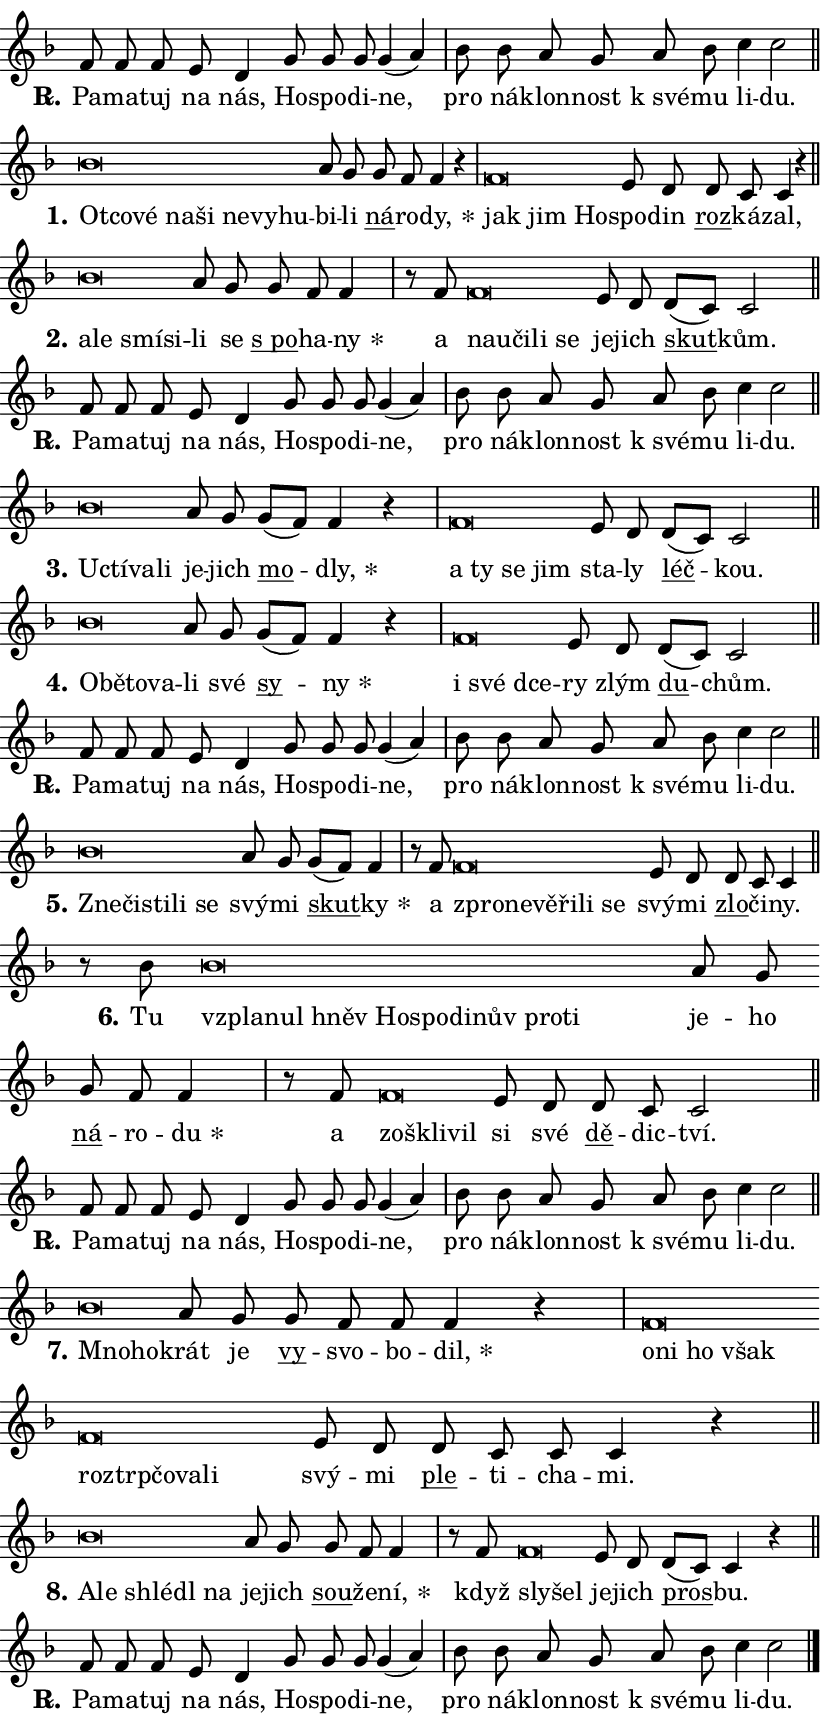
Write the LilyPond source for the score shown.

\version "2.24.0"
\header { tagline = "" }
\paper {
  indent = 0\cm
  top-margin = 0\cm
  right-margin = 0.13\cm % to fit lyric hyphens
  bottom-margin = 0\cm
  left-margin = 0\cm
  paper-width = 14\cm
  page-breaking = #ly:one-page-breaking
  system-system-spacing.basic-distance = #11
  score-system-spacing.basic-distance = #11
  ragged-last = ##f
}


%% Author: Thomas Morley
%% https://lists.gnu.org/archive/html/lilypond-user/2020-05/msg00002.html
#(define (line-position grob)
"Returns position of @var[grob} in current system:
   @code{'start}, if at first time-step
   @code{'end}, if at last time-step
   @code{'middle} otherwise
"
  (let* ((col (ly:item-get-column grob))
         (ln (ly:grob-object col 'left-neighbor))
         (rn (ly:grob-object col 'right-neighbor))
         (col-to-check-left (if (ly:grob? ln) ln col))
         (col-to-check-right (if (ly:grob? rn) rn col))
         (break-dir-left
           (and
             (ly:grob-property col-to-check-left 'non-musical #f)
             (ly:item-break-dir col-to-check-left)))
         (break-dir-right
           (and
             (ly:grob-property col-to-check-right 'non-musical #f)
             (ly:item-break-dir col-to-check-right))))
        (cond ((eqv? 1 break-dir-left) 'start)
              ((eqv? -1 break-dir-right) 'end)
              (else 'middle))))

#(define (tranparent-at-line-position vctor)
  (lambda (grob)
  "Relying on @code{line-position} select the relevant enry from @var{vctor}.
Used to determine transparency,"
    (case (line-position grob)
      ((end) (not (vector-ref vctor 0)))
      ((middle) (not (vector-ref vctor 1)))
      ((start) (not (vector-ref vctor 2))))))

noteHeadBreakVisibility =
#(define-music-function (break-visibility)(vector?)
"Makes @code{NoteHead}s transparent relying on @var{break-visibility}"
#{
  \override NoteHead.transparent =
    #(tranparent-at-line-position break-visibility)
#})

#(define delete-ledgers-for-transparent-note-heads
  (lambda (grob)
    "Reads whether a @code{NoteHead} is transparent.
If so this @code{NoteHead} is removed from @code{'note-heads} from
@var{grob}, which is supposed to be @code{LedgerLineSpanner}.
As a result ledgers are not printed for this @code{NoteHead}"
    (let* ((nhds-array (ly:grob-object grob 'note-heads))
           (nhds-list
             (if (ly:grob-array? nhds-array)
                 (ly:grob-array->list nhds-array)
                 '()))
           ;; Relies on the transparent-property being done before
           ;; Staff.LedgerLineSpanner.after-line-breaking is executed.
           ;; This is fragile ...
           (to-keep
             (remove
               (lambda (nhd)
                 (ly:grob-property nhd 'transparent #f))
               nhds-list)))
      ;; TODO find a better method to iterate over grob-arrays, similiar
      ;; to filter/remove etc for lists
      ;; For now rebuilt from scratch
      (set! (ly:grob-object grob 'note-heads)  '())
      (for-each
        (lambda (nhd)
          (ly:pointer-group-interface::add-grob grob 'note-heads nhd))
        to-keep))))

squashNotes = {
  \override NoteHead.X-extent = #'(-0.2 . 0.2)
  \override NoteHead.Y-extent = #'(-0.75 . 0)
  \override NoteHead.stencil =
    #(lambda (grob)
       (let ((pos (ly:grob-property grob 'staff-position)))
         (begin
           (if (< pos -7) (display "ERROR: Lower brevis then expected\n") (display ""))
           (if (<= pos -6) ly:text-interface::print ly:note-head::print))))
}
unSquashNotes = {
  \revert NoteHead.X-extent
  \revert NoteHead.Y-extent
  \revert NoteHead.stencil
}

hideNotes = \noteHeadBreakVisibility #begin-of-line-visible
unHideNotes = \noteHeadBreakVisibility #all-visible

% work-around for resetting accidentals
% https://lilypond.org/doc/v2.23/Documentation/notation/displaying-rhythms#unmetered-music
cadenzaMeasure = {
  \cadenzaOff
  \partial 1024 s1024
  \cadenzaOn
}

#(define-markup-command (accent layout props text) (markup?)
  "Underline accented syllable"
  (interpret-markup layout props
    #{\markup \override #'(offset . 4.3) \underline { #text }#}))

responsum = \markup \concat {
  "R" \hspace #-1.05 \path #0.1 #'((moveto 0 0.07) (lineto 0.9 0.8)) \hspace #0.05 "."
}

spaceSize = #0.6828661417322834 % exact space size for TeX Gyre Schola

\layout {
  \context {
    \Staff
    \remove "Time_signature_engraver"
    \override LedgerLineSpanner.after-line-breaking = #delete-ledgers-for-transparent-note-heads
  }
  \context {
    \Lyrics {
      \override LyricSpace.minimum-distance = \spaceSize
      \override LyricText.font-name = #"TeX Gyre Schola"
      \override LyricText.font-size = 1
      \override StanzaNumber.font-name = #"TeX Gyre Schola Bold"
      \override StanzaNumber.font-size = 1
    }
  }
  \context {
    \Score 
    \override NoteHead.text =
      #(lambda (grob) 
        (let ((pos (ly:grob-property grob 'staff-position)))
          #{\markup {
            \combine
              \halign #-0.55 \raise #(if (= pos -6) 0 0.5) \override #'(thickness . 2) \draw-line #'(3.2 . 0)
              \musicglyph "noteheads.sM1"
          }#}))
  }
}

% magnetic-lyrics.ily
%
%   written by
%     Jean Abou Samra <jean@abou-samra.fr>
%     Werner Lemberg <wl@gnu.org>
%
%   adapted by
%     Jiri Hon <jiri.hon@gmail.com>
%
% Version 2022-Apr-15

% https://www.mail-archive.com/lilypond-user@gnu.org/msg149350.html

#(define (Left_hyphen_pointer_engraver context)
   "Collect syllable-hyphen-syllable occurrences in lyrics and store
them in properties.  This engraver only looks to the left.  For
example, if the lyrics input is @code{foo -- bar}, it does the
following.

@itemize @bullet
@item
Set the @code{text} property of the @code{LyricHyphen} grob between
@q{foo} and @q{bar} to @code{foo}.

@item
Set the @code{left-hyphen} property of the @code{LyricText} grob with
text @q{foo} to the @code{LyricHyphen} grob between @q{foo} and
@q{bar}.
@end itemize

Use this auxiliary engraver in combination with the
@code{lyric-@/text::@/apply-@/magnetic-@/offset!} hook."
   (let ((hyphen #f)
         (text #f))
     (make-engraver
      (acknowledgers
       ((lyric-syllable-interface engraver grob source-engraver)
        (set! text grob)))
      (end-acknowledgers
       ((lyric-hyphen-interface engraver grob source-engraver)
        ;(when (not (grob::has-interface grob 'lyric-space-interface))
          (set! hyphen grob)));)
      ((stop-translation-timestep engraver)
       (when (and text hyphen)
         (ly:grob-set-object! text 'left-hyphen hyphen))
       (set! text #f)
       (set! hyphen #f)))))

#(define (lyric-text::apply-magnetic-offset! grob)
   "If the space between two syllables is less than the value in
property @code{LyricText@/.details@/.squash-threshold}, move the right
syllable to the left so that it gets concatenated with the left
syllable.

Use this function as a hook for
@code{LyricText@/.after-@/line-@/breaking} if the
@code{Left_@/hyphen_@/pointer_@/engraver} is active."
   (let ((hyphen (ly:grob-object grob 'left-hyphen #f)))
     (when hyphen
       (let ((left-text (ly:spanner-bound hyphen LEFT)))
         (when (grob::has-interface left-text 'lyric-syllable-interface)
           (let* ((common (ly:grob-common-refpoint grob left-text X))
                  (this-x-ext (ly:grob-extent grob common X))
                  (left-x-ext
                   (begin
                     ;; Trigger magnetism for left-text.
                     (ly:grob-property left-text 'after-line-breaking)
                     (ly:grob-extent left-text common X)))
                  ;; `delta` is the gap width between two syllables.
                  (delta (- (interval-start this-x-ext)
                            (interval-end left-x-ext)))
                  (details (ly:grob-property grob 'details))
                  (threshold (assoc-get 'squash-threshold details 0.2)))
             (when (< delta threshold)
               (let* (;; We have to manipulate the input text so that
                      ;; ligatures crossing syllable boundaries are not
                      ;; disabled.  For languages based on the Latin
                      ;; script this is essentially a beautification.
                      ;; However, for non-Western scripts it can be a
                      ;; necessity.
                      (lt (ly:grob-property left-text 'text))
                      (rt (ly:grob-property grob 'text))
                      (is-space (grob::has-interface hyphen 'lyric-space-interface))
                      (space (if is-space " " ""))
                      (extra-delta (if is-space spaceSize 0))
                      ;; Append new syllable.
                      (ltrt-space (if (and (string? lt) (string? rt))
                                (string-append lt space rt)
                                (make-concat-markup (list lt space rt))))
                      ;; Right-align `ltrt` to the right side.
                      (ltrt-space-markup (grob-interpret-markup
                               grob
                               (make-translate-markup
                                (cons (interval-length this-x-ext) 0)
                                (make-right-align-markup ltrt-space)))))
                 (begin
                   ;; Don't print `left-text`.
                   (ly:grob-set-property! left-text 'stencil #f)
                   ;; Set text and stencil (which holds all collected
                   ;; syllables so far) and shift it to the left.
                   (ly:grob-set-property! grob 'text ltrt-space)
                   (ly:grob-set-property! grob 'stencil ltrt-space-markup)
                   (ly:grob-translate-axis! grob (- (- delta extra-delta)) X))))))))))


#(define (lyric-hyphen::displace-bounds-first grob)
   ;; Make very sure this callback isn't triggered too early.
   (let ((left (ly:spanner-bound grob LEFT))
         (right (ly:spanner-bound grob RIGHT)))
     (ly:grob-property left 'after-line-breaking)
     (ly:grob-property right 'after-line-breaking)
     (ly:lyric-hyphen::print grob)))

squashThreshold = #0.4

\layout {
  \context {
    \Lyrics
    \consists #Left_hyphen_pointer_engraver
    \override LyricText.after-line-breaking =
      #lyric-text::apply-magnetic-offset!
    \override LyricHyphen.stencil = #lyric-hyphen::displace-bounds-first
    \override LyricText.details.squash-threshold = \squashThreshold
    \override LyricHyphen.minimum-distance = 0
    \override LyricHyphen.minimum-length = \squashThreshold
  }
}

squashText = \override LyricText.details.squash-threshold = 9999
unSquashText = \override LyricText.details.squash-threshold = \squashThreshold

leftText = \override LyricText.self-alignment-X = #LEFT
unLeftText = \revert LyricText.self-alignment-X

starOffset = #(lambda (grob) 
                (let ((x_offset (ly:self-alignment-interface::aligned-on-x-parent grob)))
                  (if (= x_offset 0) 0 (+ x_offset 1.2))))

star = #(define-music-function (syllable)(string?)
"Append star separator at the end of a syllable"
#{
  \once \override LyricText.X-offset = #starOffset
  \lyricmode { \markup {
    #syllable
    \override #'((font-name . "TeX Gyre Schola Bold")) \hspace #0.2 \lower #0.65 \larger "*"
  } }
#})

starAccent = #(define-music-function (syllable)(string?)
"Append star separator at the end of a syllable and make accent"
#{
  \once \override LyricText.X-offset = #starOffset
  \lyricmode { \markup {
    \accent #syllable
    \override #'((font-name . "TeX Gyre Schola Bold")) \hspace #0.2 \lower #0.65 \larger "*"
  } }
#})

breath = #(define-music-function (syllable)(string?)
"Append breathing indicator at the end of a syllable"
#{
  \lyricmode { \markup { #syllable "+" } }
#})

optionalBreath = #(define-music-function (syllable)(string?)
"Append optional breathing indicator at the end of a syllable"
#{
  \lyricmode { \markup { #syllable "(+)" } }
#})


\score {
    <<
        \new Voice = "melody" { \cadenzaOn \key f \major \relative { f'8 f f e d4 \bar "" g8 g g \bar "" g4( a) \cadenzaMeasure \bar "|" bes8 bes a g \bar "" a bes c4 c2 \cadenzaMeasure \bar "||" \break } }
        \new Lyrics \lyricsto "melody" { \lyricmode { \set stanza = \responsum
Pa -- ma -- tuj na nás, Ho -- spo -- di -- ne, pro ná -- klon -- nost "k své" -- mu li -- du. } }
    >>
    \layout {}
}

\score {
    <<
        \new Voice = "melody" { \cadenzaOn \key f \major \relative { \squashNotes bes'\breve*1/16 \hideNotes \breve*1/16 \bar "" \breve*1/16 \bar "" \breve*1/16 \bar "" \breve*1/16 \bar "" \breve*1/16 \bar "" \breve*1/16 \breve*1/16 \bar "" \unHideNotes \unSquashNotes a8 g \bar "" g f f4 r \cadenzaMeasure \bar "|" \squashNotes f\breve*1/16 \hideNotes \breve*1/16 \breve*1/16 \bar "" \unHideNotes \unSquashNotes e8 d \bar "" d c c4 r \cadenzaMeasure \bar "||" \break } }
        \new Lyrics \lyricsto "melody" { \lyricmode { \set stanza = "1."
\leftText Ot -- \squashText co -- vé na -- ši ne -- vy -- hu -- \unLeftText \unSquashText bi -- li \markup \accent ná -- ro -- \star dy, \leftText jak \squashText jim Ho -- \unLeftText \unSquashText spo -- din \markup \accent roz -- ká -- zal, } }
    >>
    \layout {}
}

\score {
    <<
        \new Voice = "melody" { \cadenzaOn \key f \major \relative { \squashNotes bes'\breve*1/16 \hideNotes \breve*1/16 \bar "" \breve*1/16 \breve*1/16 \bar "" \unHideNotes \unSquashNotes a8 g \bar "" g f f4 \cadenzaMeasure \bar "|" r8 f8 \squashNotes f\breve*1/16 \hideNotes \breve*1/16 \bar "" \breve*1/16 \bar "" \breve*1/16 \breve*1/16 \bar "" \unHideNotes \unSquashNotes e8 d \bar "" d[( c)] c2 \cadenzaMeasure \bar "||" \break } }
        \new Lyrics \lyricsto "melody" { \lyricmode { \set stanza = "2."
\leftText a -- \squashText le smí -- si -- \unLeftText \unSquashText li se \markup \accent "s po" -- ha -- \star ny a \leftText na -- \squashText u -- či -- li se \unLeftText \unSquashText je -- jich \markup \accent skut -- kům. } }
    >>
    \layout {}
}

\score {
    <<
        \new Voice = "melody" { \cadenzaOn \key f \major \relative { f'8 f f e d4 \bar "" g8 g g \bar "" g4( a) \cadenzaMeasure \bar "|" bes8 bes a g \bar "" a bes c4 c2 \cadenzaMeasure \bar "||" \break } }
        \new Lyrics \lyricsto "melody" { \lyricmode { \set stanza = \responsum
Pa -- ma -- tuj na nás, Ho -- spo -- di -- ne, pro ná -- klon -- nost "k své" -- mu li -- du. } }
    >>
    \layout {}
}

\score {
    <<
        \new Voice = "melody" { \cadenzaOn \key f \major \relative { \squashNotes bes'\breve*1/16 \hideNotes \breve*1/16 \bar "" \breve*1/16 \breve*1/16 \bar "" \unHideNotes \unSquashNotes a8 g \bar "" g[( f)] f4 r \cadenzaMeasure \bar "|" \squashNotes f\breve*1/16 \hideNotes \breve*1/16 \bar "" \breve*1/16 \breve*1/16 \bar "" \unHideNotes \unSquashNotes e8 d \bar "" d[( c)] c2 \cadenzaMeasure \bar "||" \break } }
        \new Lyrics \lyricsto "melody" { \lyricmode { \set stanza = "3."
\leftText U -- \squashText ctí -- va -- li \unLeftText \unSquashText je -- jich \markup \accent mo -- \star dly, \leftText a \squashText ty se jim \unLeftText \unSquashText sta -- ly \markup \accent léč -- kou. } }
    >>
    \layout {}
}

\score {
    <<
        \new Voice = "melody" { \cadenzaOn \key f \major \relative { \squashNotes bes'\breve*1/16 \hideNotes \breve*1/16 \bar "" \breve*1/16 \breve*1/16 \bar "" \unHideNotes \unSquashNotes a8 g \bar "" g[( f)] f4 r \cadenzaMeasure \bar "|" \squashNotes f\breve*1/16 \hideNotes \breve*1/16 \breve*1/16 \bar "" \unHideNotes \unSquashNotes e8 d \bar "" d[( c)] c2 \cadenzaMeasure \bar "||" \break } }
        \new Lyrics \lyricsto "melody" { \lyricmode { \set stanza = "4."
\leftText O -- \squashText bě -- to -- va -- \unLeftText \unSquashText li své \markup \accent sy -- \star ny \leftText i \squashText své dce -- \unLeftText \unSquashText ry zlým \markup \accent du -- chům. } }
    >>
    \layout {}
}

\score {
    <<
        \new Voice = "melody" { \cadenzaOn \key f \major \relative { f'8 f f e d4 \bar "" g8 g g \bar "" g4( a) \cadenzaMeasure \bar "|" bes8 bes a g \bar "" a bes c4 c2 \cadenzaMeasure \bar "||" \break } }
        \new Lyrics \lyricsto "melody" { \lyricmode { \set stanza = \responsum
Pa -- ma -- tuj na nás, Ho -- spo -- di -- ne, pro ná -- klon -- nost "k své" -- mu li -- du. } }
    >>
    \layout {}
}

\score {
    <<
        \new Voice = "melody" { \cadenzaOn \key f \major \relative { \squashNotes bes'\breve*1/16 \hideNotes \breve*1/16 \bar "" \breve*1/16 \bar "" \breve*1/16 \breve*1/16 \bar "" \unHideNotes \unSquashNotes a8 g \bar "" g[( f)] f4 \cadenzaMeasure \bar "|" r8 f8 \squashNotes f\breve*1/16 \hideNotes \breve*1/16 \bar "" \breve*1/16 \bar "" \breve*1/16 \bar "" \breve*1/16 \breve*1/16 \bar "" \unHideNotes \unSquashNotes e8 d \bar "" d c c4 \cadenzaMeasure \bar "||" \break } }
        \new Lyrics \lyricsto "melody" { \lyricmode { \set stanza = "5."
\leftText Zne -- \squashText či -- sti -- li se \unLeftText \unSquashText svý -- mi \markup \accent skut -- \star ky a \leftText zpro -- \squashText ne -- vě -- ři -- li se \unLeftText \unSquashText svý -- mi \markup \accent zlo -- či -- ny. } }
    >>
    \layout {}
}

\score {
    <<
        \new Voice = "melody" { \cadenzaOn \key f \major \relative { r8 bes'8 \squashNotes bes\breve*1/16 \hideNotes \breve*1/16 \bar "" \breve*1/16 \bar "" \breve*1/16 \bar "" \breve*1/16 \bar "" \breve*1/16 \bar "" \breve*1/16 \bar "" \breve*1/16 \breve*1/16 \bar "" \unHideNotes \unSquashNotes a8 g \bar "" g f f4 \cadenzaMeasure \bar "|" r8 f8 \squashNotes f\breve*1/16 \hideNotes \breve*1/16 \breve*1/16 \bar "" \unHideNotes \unSquashNotes e8 d \bar "" d c c2 \cadenzaMeasure \bar "||" \break } }
        \new Lyrics \lyricsto "melody" { \lyricmode { \set stanza = "6."
Tu \leftText vzpla -- \squashText nul hněv Ho -- spo -- di -- nův pro -- ti \unLeftText \unSquashText je -- ho \markup \accent ná -- ro -- \star du a \leftText zoš -- \squashText kli -- vil \unLeftText \unSquashText si své \markup \accent dě -- dic -- tví. } }
    >>
    \layout {}
}

\score {
    <<
        \new Voice = "melody" { \cadenzaOn \key f \major \relative { f'8 f f e d4 \bar "" g8 g g \bar "" g4( a) \cadenzaMeasure \bar "|" bes8 bes a g \bar "" a bes c4 c2 \cadenzaMeasure \bar "||" \break } }
        \new Lyrics \lyricsto "melody" { \lyricmode { \set stanza = \responsum
Pa -- ma -- tuj na nás, Ho -- spo -- di -- ne, pro ná -- klon -- nost "k své" -- mu li -- du. } }
    >>
    \layout {}
}

\score {
    <<
        \new Voice = "melody" { \cadenzaOn \key f \major \relative { \squashNotes bes'\breve*1/16 \hideNotes \breve*1/16 \bar "" \unHideNotes \unSquashNotes a8 g \bar "" g f f f4 r \cadenzaMeasure \bar "|" \squashNotes f\breve*1/16 \hideNotes \breve*1/16 \bar "" \breve*1/16 \bar "" \breve*1/16 \bar "" \breve*1/16 \bar "" \breve*1/16 \bar "" \breve*1/16 \bar "" \breve*1/16 \breve*1/16 \bar "" \unHideNotes \unSquashNotes e8 d \bar "" d c c c4 r \cadenzaMeasure \bar "||" \break } }
        \new Lyrics \lyricsto "melody" { \lyricmode { \set stanza = "7."
\leftText Mno -- \squashText ho -- \unLeftText \unSquashText krát je \markup \accent vy -- svo -- bo -- \star dil, \leftText o -- \squashText ni ho však roz -- trp -- čo -- va -- li \unLeftText \unSquashText svý -- mi \markup \accent ple -- ti -- cha -- mi. } }
    >>
    \layout {}
}

\score {
    <<
        \new Voice = "melody" { \cadenzaOn \key f \major \relative { \squashNotes bes'\breve*1/16 \hideNotes \breve*1/16 \bar "" \breve*1/16 \bar "" \breve*1/16 \breve*1/16 \bar "" \unHideNotes \unSquashNotes a8 g \bar "" g f f4 \cadenzaMeasure \bar "|" r8 f8 \squashNotes f\breve*1/16 \hideNotes \breve*1/16 \bar "" \unHideNotes \unSquashNotes e8 d \bar "" d[( c)] c4 r \cadenzaMeasure \bar "||" \break } }
        \new Lyrics \lyricsto "melody" { \lyricmode { \set stanza = "8."
\leftText A -- \squashText le shlé -- dl na \unLeftText \unSquashText je -- jich \markup \accent sou -- že -- \star ní, když \leftText sly -- \squashText šel \unLeftText \unSquashText je -- jich \markup \accent pros -- bu. } }
    >>
    \layout {}
}

\score {
    <<
        \new Voice = "melody" { \cadenzaOn \key f \major \relative { f'8 f f e d4 \bar "" g8 g g \bar "" g4( a) \cadenzaMeasure \bar "|" bes8 bes a g \bar "" a bes c4 c2 \cadenzaMeasure \bar "||" \break } \bar "|." }
        \new Lyrics \lyricsto "melody" { \lyricmode { \set stanza = \responsum
Pa -- ma -- tuj na nás, Ho -- spo -- di -- ne, pro ná -- klon -- nost "k své" -- mu li -- du. } }
    >>
    \layout {}
}
